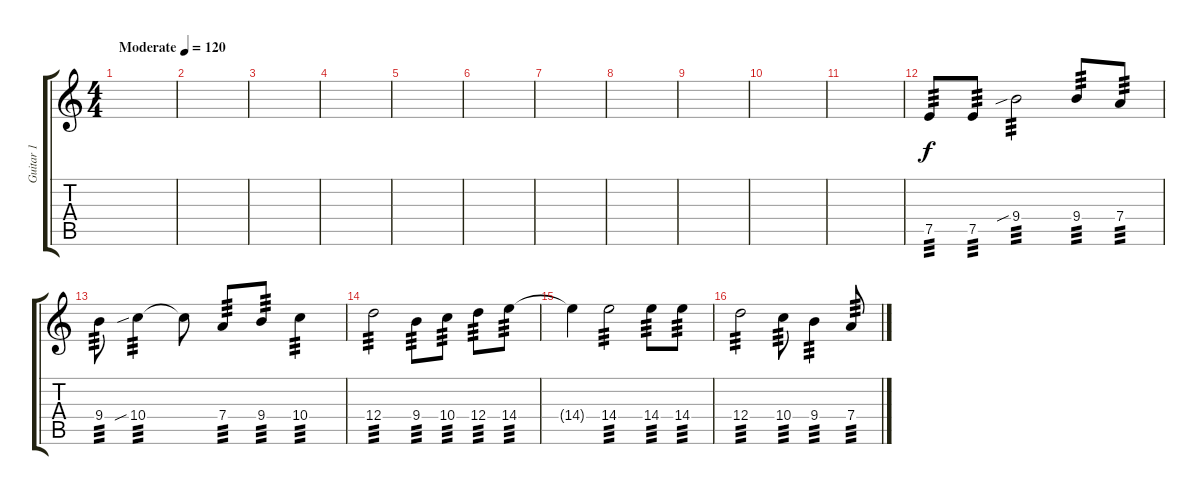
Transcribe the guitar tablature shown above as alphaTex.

\track ("Guitar 1" "Guitar 1") {instrument distortionguitar}
\staff {score tabs}
\tuning (E4 B3 G3 D3 A2 E2) {hide}
\ts (4 4)
\tempo (120 "Moderate")
\clef g2
\ks c
|
|
|
|
|
|
|
|
|
|
|
7.5.8{tp 3} 7.5.8{tp 3} 9.4{sib}.2{tp 3} 9.4.8{tp 3} 7.4.8{tp 3} |
9.4.8{tp 3} 10.4{sib}.4{tp 3} 10.4{t}.8 7.4.8{tp 3} 9.4.8{tp 3} 10.4.4{tp 3} |
12.4.2{tp 3} 9.4.8{tp 3} 10.4.8{tp 3} 12.4.8{tp 3} 14.4.8{tp 3} |
14.4{t}.4 14.4.2{tp 3} 14.4.8{tp 3} 14.4.8{tp 3} |
12.4.2{tp 3} 10.4.8{tp 3} 9.4.4{tp 3} 7.4.8{tp 3}
